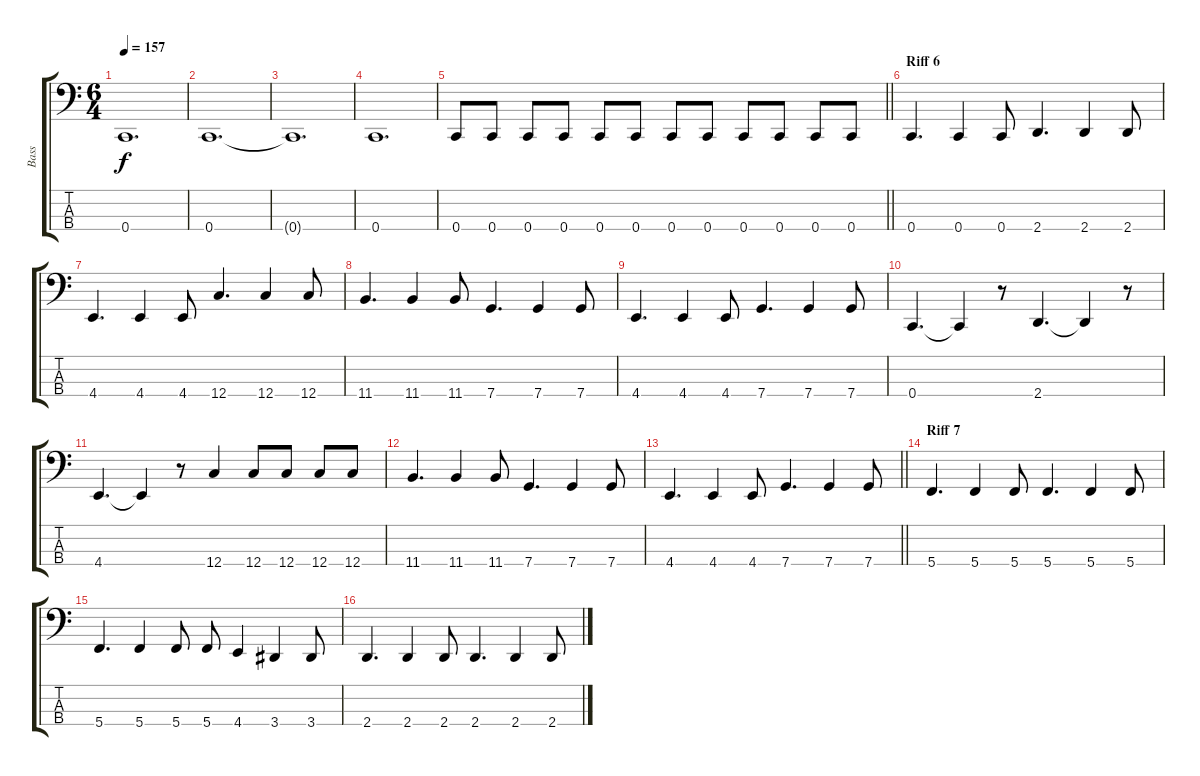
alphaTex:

\track ("Bass" "Bass") {instrument electricbassfinger}
\staff {score tabs}
\tuning (G2 C2 G1 C1) {hide}
\ts (6 4)
\tempo 157
\clef f4
\ks c
0.4{t}.1{d dy f} |
0.4.1{d} |
0.4{t}.1{d} |
0.4.1{d} |
\barLineRight lightlight
0.4.8 0.4.8 0.4.8 0.4.8 0.4.8 0.4.8 0.4.8 0.4.8 0.4.8 0.4.8 0.4.8 0.4.8 |
\section ("" "Riff 6")
0.4.4{d} 0.4.4 0.4.8 2.4.4{d} 2.4.4 2.4.8 |
4.4.4{d} 4.4.4 4.4.8 12.4.4{d} 12.4.4 12.4.8 |
11.4.4{d} 11.4.4 11.4.8 7.4.4{d} 7.4.4 7.4.8 |
4.4.4{d} 4.4.4 4.4.8 7.4.4{d} 7.4.4 7.4.8 |
0.4.4{d} 0.4{t}.4 r.8 2.4.4{d} 2.4{t}.4 r.8 |
4.4.4{d} 4.4{t}.4 r.8 12.4.4 12.4.8 12.4.8 12.4.8 12.4.8 |
11.4.4{d} 11.4.4 11.4.8 7.4.4{d} 7.4.4 7.4.8 |
\barLineRight lightlight
4.4.4{d} 4.4.4 4.4.8 7.4.4{d} 7.4.4 7.4.8 |
\section ("" "Riff 7")
5.4.4{d} 5.4.4 5.4.8 5.4.4{d} 5.4.4 5.4.8 |
5.4.4{d} 5.4.4 5.4.8 5.4.8 4.4.4 3.4.4 3.4.8 |
2.4.4{d} 2.4.4 2.4.8 2.4.4{d} 2.4.4 2.4.8
